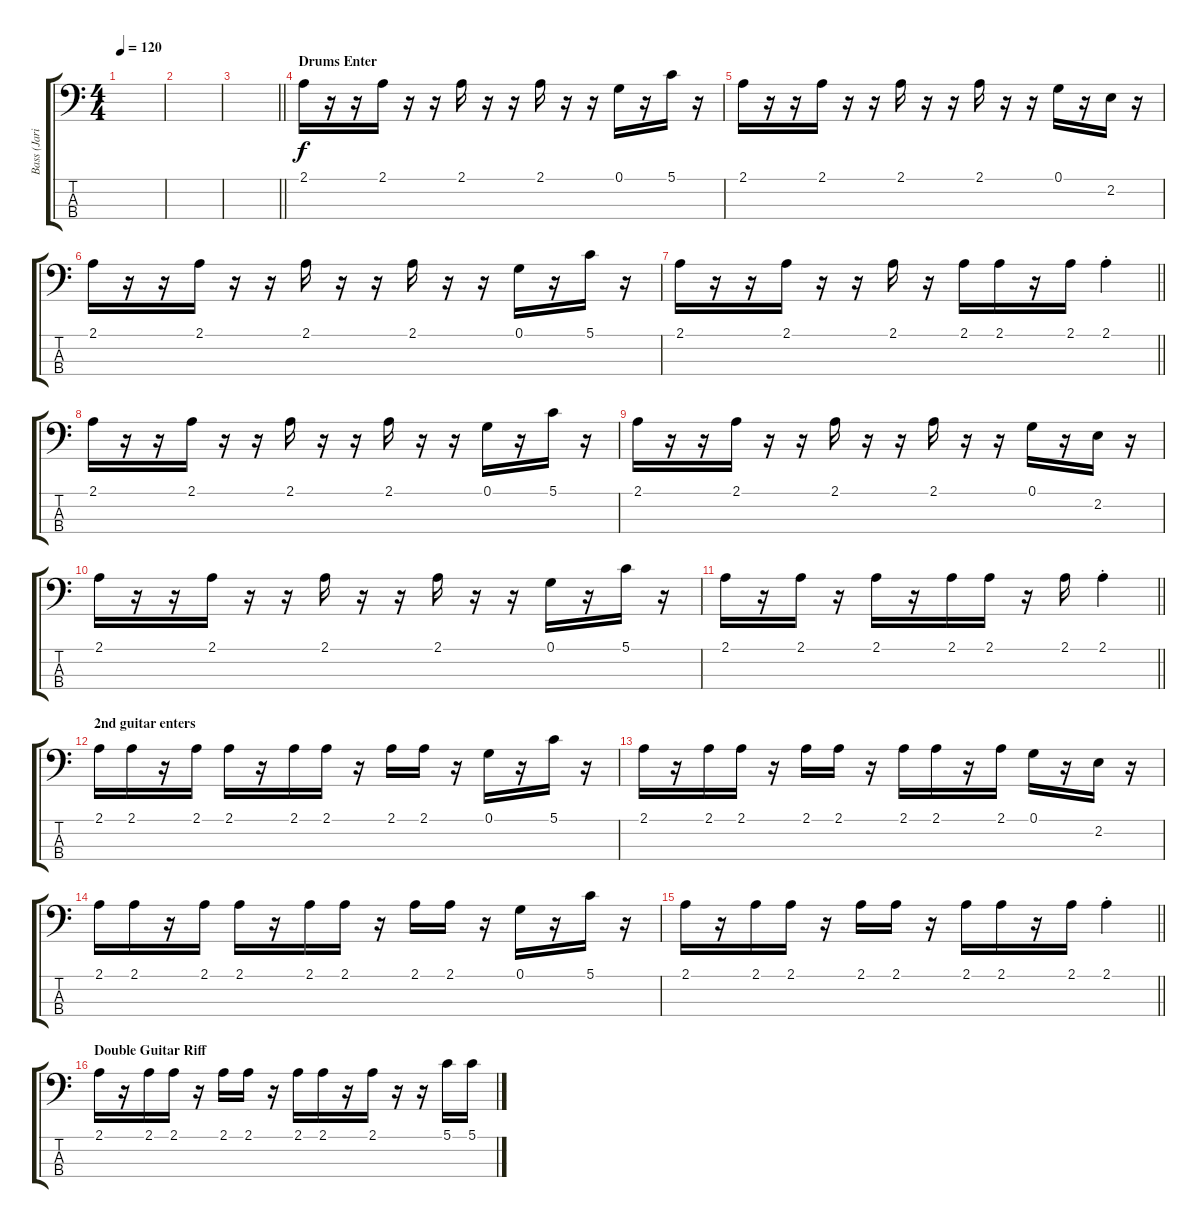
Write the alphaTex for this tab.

\track ("Bass (Jari)" "Bass (Jari") {instrument electricbassfinger}
\staff {score tabs}
\tuning (G2 D2 A1 E1) {hide}
\ts (4 4)
\tempo 120
\clef f4
\ks c
|
|
\barLineRight lightlight
|
\section ("" "Drums Enter")
2.1.16 r.16 r.16 2.1.16 r.16 r.16 2.1.16 r.16 r.16 2.1.16 r.16 r.16 0.1.16 r.16 5.1.16 r.16 |
2.1.16 r.16 r.16 2.1.16 r.16 r.16 2.1.16 r.16 r.16 2.1.16 r.16 r.16 0.1.16 r.16 2.2.16 r.16 |
2.1.16 r.16 r.16 2.1.16 r.16 r.16 2.1.16 r.16 r.16 2.1.16 r.16 r.16 0.1.16 r.16 5.1.16 r.16 |
\barLineRight lightlight
2.1.16 r.16 r.16 2.1.16 r.16 r.16 2.1.16 r.16 2.1.16 2.1.16 r.16 2.1.16 2.1{st}.4 |
\section ("" "")
2.1.16 r.16 r.16 2.1.16 r.16 r.16 2.1.16 r.16 r.16 2.1.16 r.16 r.16 0.1.16 r.16 5.1.16 r.16 |
2.1.16 r.16 r.16 2.1.16 r.16 r.16 2.1.16 r.16 r.16 2.1.16 r.16 r.16 0.1.16 r.16 2.2.16 r.16 |
2.1.16 r.16 r.16 2.1.16 r.16 r.16 2.1.16 r.16 r.16 2.1.16 r.16 r.16 0.1.16 r.16 5.1.16 r.16 |
\barLineRight lightlight
2.1.16 r.16 2.1.16 r.16 2.1.16 r.16 2.1.16 2.1.16 r.16 2.1.16 2.1{st}.4 |
\section ("" "2nd guitar enters")
2.1.16 2.1.16 r.16 2.1.16 2.1.16 r.16 2.1.16 2.1.16 r.16 2.1.16 2.1.16 r.16 0.1.16 r.16 5.1.16 r.16 |
2.1.16 r.16 2.1.16 2.1.16 r.16 2.1.16 2.1.16 r.16 2.1.16 2.1.16 r.16 2.1.16 0.1.16 r.16 2.2.16 r.16 |
2.1.16 2.1.16 r.16 2.1.16 2.1.16 r.16 2.1.16 2.1.16 r.16 2.1.16 2.1.16 r.16 0.1.16 r.16 5.1.16 r.16 |
\barLineRight lightlight
2.1.16 r.16 2.1.16 2.1.16 r.16 2.1.16 2.1.16 r.16 2.1.16 2.1.16 r.16 2.1.16 2.1{st}.4 |
\section ("" "Double Guitar Riff")
2.1.16 r.16 2.1.16 2.1.16 r.16 2.1.16 2.1.16 r.16 2.1.16 2.1.16 r.16 2.1.16 r.16 r.16 5.1.16 5.1.16
